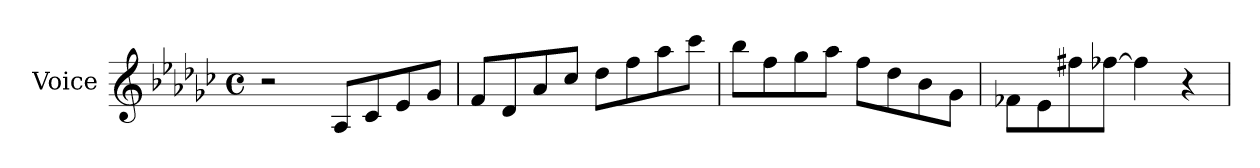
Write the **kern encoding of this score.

**kern
*part1
*staff1
*I"Voice
*I'Voice
*clefG2
*k[b-e-a-d-g-c-]
*M4/4
*met(c)
=1
2rcc
8A-/L
8c-/
8e-/
8g-/J
=2
8f/L
8d-/
8a-/
8cc-/J
8dd-\L
8ff\
8aa-\
8ccc-\J
=3
8bb-\L
8ff\
8gg-\
8aa-\J
8ff\L
8dd-\
8b-\
8g-\J
=4
8f-X\L
8e-\
8ff#X\
[>8ff-X\J
4ff-\]
4r
=
*-
